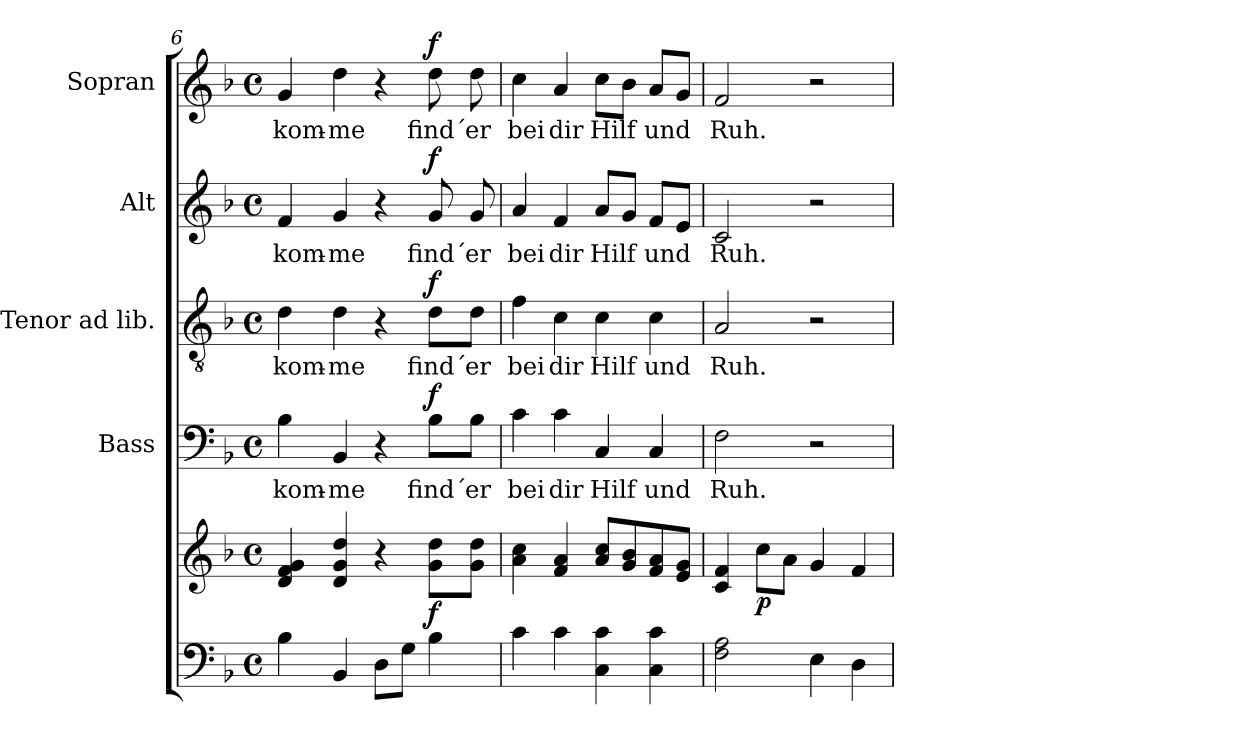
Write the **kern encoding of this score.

**kern	**kern	**dynam	**kern	**text	**dynam	**kern	**text	**dynam	**kern	**text	**dynam	**kern	**text	**dynam
*part5	*part5	*part5	*part4	*part4	*part4	*part3	*part3	*part3	*part2	*part2	*part2	*part1	*part1	*part1
*staff6	*staff5	*staff5/6	*staff4	*staff4	*staff4	*staff3	*staff3	*staff3	*staff2	*staff2	*staff2	*staff1	*staff1	*staff1
*	*	*	*I"Bass	*	*	*I"Tenor ad lib.	*	*	*I"Alt	*	*	*I"Sopran	*	*
*	*	*	*I'B.	*	*	*I'T.	*	*	*I'A.	*	*	*I'S.	*	*
*clefF4	*clefG2	*	*clefF4	*	*	*clefGv2	*	*	*clefG2	*	*	*clefG2	*	*
*k[b-]	*k[b-]	*	*k[b-]	*	*	*k[b-]	*	*	*k[b-]	*	*	*k[b-]	*	*
*F:	*F:	*	*F:	*	*	*F:	*	*	*F:	*	*	*F:	*	*
*M4/4	*M4/4	*	*M4/4	*	*	*M4/4	*	*	*M4/4	*	*	*M4/4	*	*
*met(c)	*met(c)	*	*met(c)	*	*	*met(c)	*	*	*met(c)	*	*	*met(c)	*	*
=6	=6	=6	=6	=6	=6	=6	=6	=6	=6	=6	=6	=6	=6	=6
!	!	!	!	!LO:LY:b	!	!	!LO:LY:b	!	!	!LO:LY:b	!	!	!LO:LY:b	!
4B-\	4d/ 4f/ 4g/	.	4B-\	kom-	.	4d\	kom-	.	4f/	kom-	.	4g/	kom-	.
!	!	!	!	!LO:LY:b	!	!	!LO:LY:b	!	!	!LO:LY:b	!	!	!LO:LY:b	!
4BB-/	4d/ 4g/ 4dd/	.	4BB-/	-me	.	4d\	-me	.	4g/	-me	.	4dd\	-me	.
8D\L	4r	.	4r	.	.	4r	.	.	4r	.	.	4r	.	.
8G\J	.	.	.	.	.	.	.	.	.	.	.	.	.	.
!	!	!LO:DY:b	!	!LO:LY:b	!LO:DY:a	!	!LO:LY:b	!LO:DY:a	!	!LO:LY:b	!LO:DY:a	!	!LO:LY:b	!LO:DY:a
4B-\	8g\ 8dd\L	f	8B-\L	find´	f	8d\L	find´	f	8g/	find´	f	8dd\	find´	f
!	!	!	!	!LO:LY:b	!	!	!LO:LY:b	!	!	!LO:LY:b	!	!	!LO:LY:b	!
.	8g\ 8dd\J	.	8B-\J	er	.	8d\J	er	.	8g/	er	.	8dd\	er	.
=7	=7	=7	=7	=7	=7	=7	=7	=7	=7	=7	=7	=7	=7	=7
!	!	!	!	!LO:LY:b	!	!	!LO:LY:b	!	!	!LO:LY:b	!	!	!LO:LY:b	!
4c\	4a\ 4cc\	.	4c\	bei	.	4f\	bei	.	4a/	bei	.	4cc\	bei	.
!	!	!	!	!LO:LY:b	!	!	!LO:LY:b	!	!	!LO:LY:b	!	!	!LO:LY:b	!
4c\	4f/ 4a/	.	4c\	dir	.	4c\	dir	.	4f/	dir	.	4a/	dir	.
!	!	!	!	!LO:LY:b	!	!	!LO:LY:b	!	!	!LO:LY:b	!	!	!LO:LY:b	!
4C\ 4c\	8a/ 8cc/L	.	4C/	Hilf	.	4c\	Hilf	.	8a/L	Hilf	.	8cc\L	Hilf	.
.	8g/ 8b-/	.	.	.	.	.	.	.	8g/J	.	.	8b-\J	.	.
!	!	!	!	!LO:LY:b	!	!	!LO:LY:b	!	!	!LO:LY:b	!	!	!LO:LY:b	!
4C\ 4c\	8f/ 8a/	.	4C/	und	.	4c\	und	.	8f/L	und	.	8a/L	und	.
.	8e/ 8g/J	.	.	.	.	.	.	.	8e/J	.	.	8g/J	.	.
=8	=8	=8	=8	=8	=8	=8	=8	=8	=8	=8	=8	=8	=8	=8
!	!	!	!	!LO:LY:b	!	!	!LO:LY:b	!	!	!LO:LY:b	!	!	!LO:LY:b	!
2F\ 2A\	4c/ 4f/	.	2F\	Ruh.	.	2A/	Ruh.	.	2c/	Ruh.	.	2f/	Ruh.	.
!	!	!LO:DY:b	!	!	!	!	!	!	!	!	!	!	!	!
.	8cc\L	p	.	.	.	.	.	.	.	.	.	.	.	.
.	8a\J	.	.	.	.	.	.	.	.	.	.	.	.	.
4E\	4g/	.	2r	.	.	2r	.	.	2r	.	.	2r	.	.
4D\	4f/	.	.	.	.	.	.	.	.	.	.	.	.	.
=	=	=	=	=	=	=	=	=	=	=	=	=	=	=
*-	*-	*-	*-	*-	*-	*-	*-	*-	*-	*-	*-	*-	*-	*-
